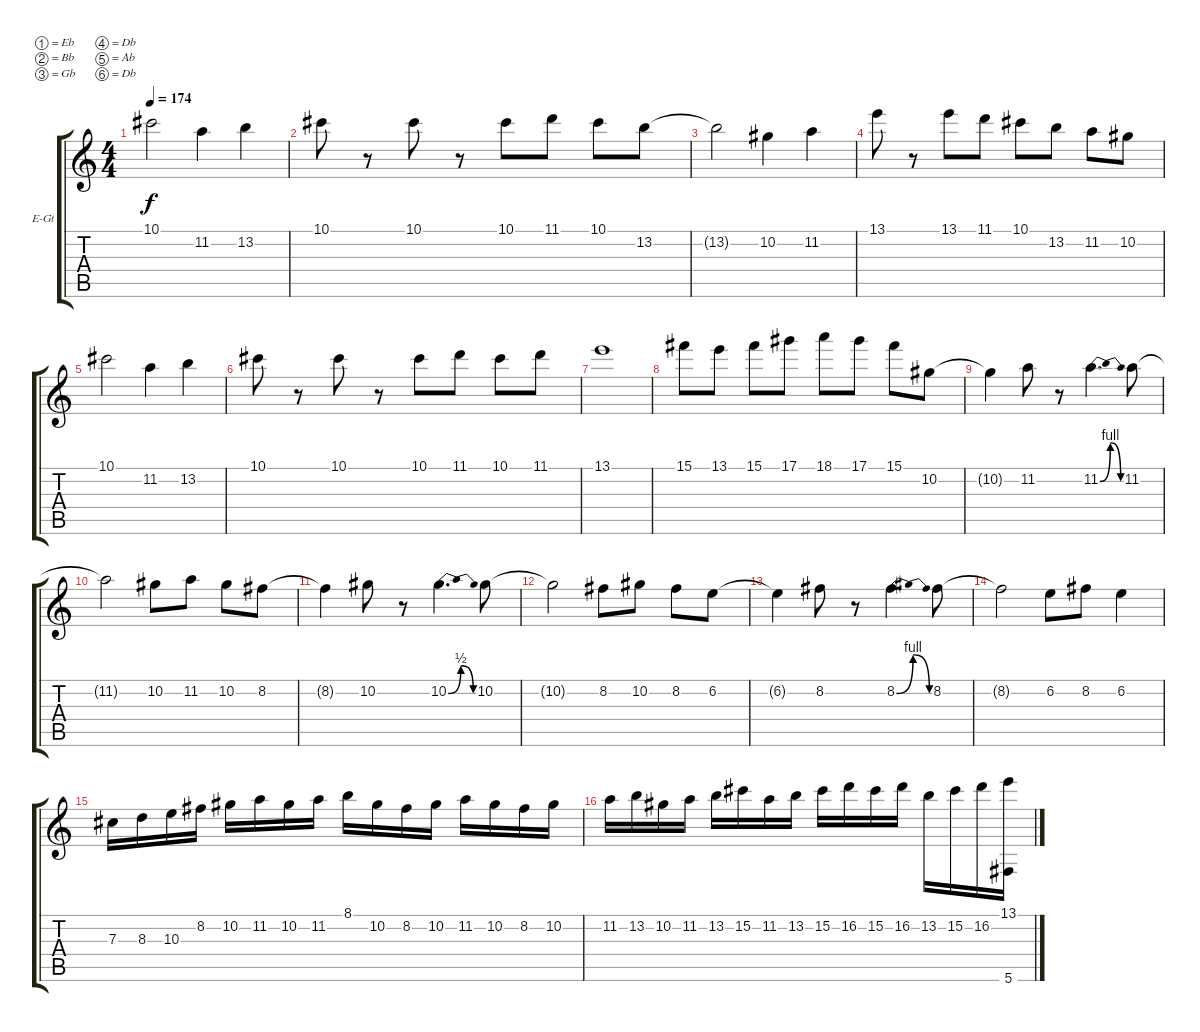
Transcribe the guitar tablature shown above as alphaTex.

\bracketExtendMode groupsimilarinstruments
\firstSystemTrackNameOrientation horizontal
\otherSystemsTrackNameOrientation horizontal
\track ("Guitar 2" "E-Gt") {solo instrument distortionguitar}
\staff {score tabs}
\tuning (Eb4 Bb3 Gb3 Db3 Ab2 Db2)
\ts (4 4)
\tempo 174
\clef g2
\ks c
10.1{t}.2{dy f} 11.2.4 13.2.4 |
10.1.8 r.8 10.1.8 r.8 10.1.8 11.1.8 10.1.8 13.2.8 |
13.2{t}.2 10.2.4 11.2.4 |
13.1.8 r.8 13.1.8 11.1.8 10.1.8 13.2.8 11.2.8 10.2.8 |
10.1.2 11.2.4 13.2.4 |
10.1.8 r.8 10.1.8 r.8 10.1.8 11.1.8 10.1.8 11.1.8 |
13.1.1 |
15.1.8 13.1.8 15.1.8 17.1.8 18.1.8 17.1.8 15.1.8 10.2.8 |
10.2{t}.4 11.2.8 r.8 11.2{be (bendrelease 0 0 30 4 30 4 60 0)}.4{d} 11.2.8 |
11.2{t}.2 10.2.8 11.2.8 10.2.8 8.2.8 |
8.2{t}.4 10.2.8 r.8 10.2{be (bendrelease 0 0 30 2 30 2 60 0)}.4{d} 10.2.8 |
10.2{t}.2 8.2.8 10.2.8 8.2.8 6.2.8 |
6.2{t}.4 8.2.8 r.8 8.2{be (bendrelease 0 0 30 4 30 4 60 0)}.4{d} 8.2.8 |
8.2{t}.2 6.2.8 8.2.8 6.2.4 |
7.3.16 8.3.16 10.3.16 8.2.16 10.2.16 11.2.16 10.2.16 11.2.16 8.1.16 10.2.16 8.2.16 10.2.16 11.2.16 10.2.16 8.2.16 10.2.16 |
11.2.16 13.2.16 10.2.16 11.2.16 13.2.16 15.2.16 11.2.16 13.2.16 15.2.16 16.2.16 15.2.16 16.2.16 13.2.16 15.2.16 16.2.16 (13.1 5.6).16
